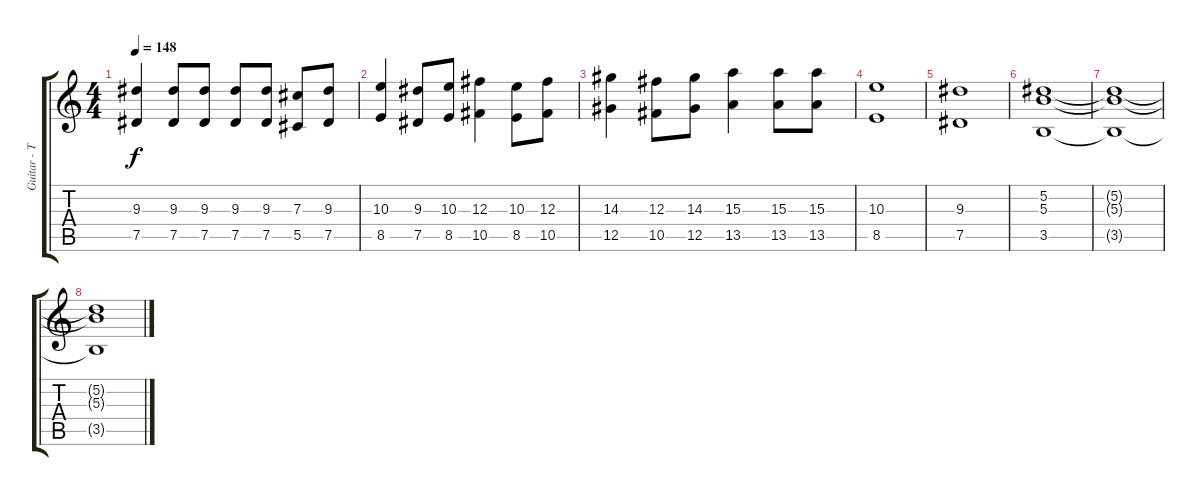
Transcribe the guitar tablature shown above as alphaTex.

\track ("Guitar - Todd Mohney" "Guitar - T") {instrument distortionguitar}
\staff {score tabs}
\tuning (Eb4 Bb3 Gb3 Db3 Ab2 Eb2) {hide}
\ts (4 4)
\tempo 148
\clef g2
\ks c
(9.3 7.5).4{dy f} (9.3 7.5).8 (9.3 7.5).8 (9.3 7.5).8 (9.3 7.5).8 (7.3 5.5).8 (9.3 7.5).8 |
(10.3 8.5).4 (9.3 7.5).8 (10.3 8.5).8 (12.3 10.5).4 (10.3 8.5).8 (12.3 10.5).8 |
(14.3 12.5).4 (12.3 10.5).8 (14.3 12.5).8 (15.3 13.5).4 (15.3 13.5).8 (15.3 13.5).8 |
(10.3 8.5).1 |
(9.3 7.5).1 |
(5.2 5.3 3.5).1 |
(5.2{t} 5.3{t} 3.5{t}).1 |
(5.2{t} 5.3{t} 3.5{t}).1
